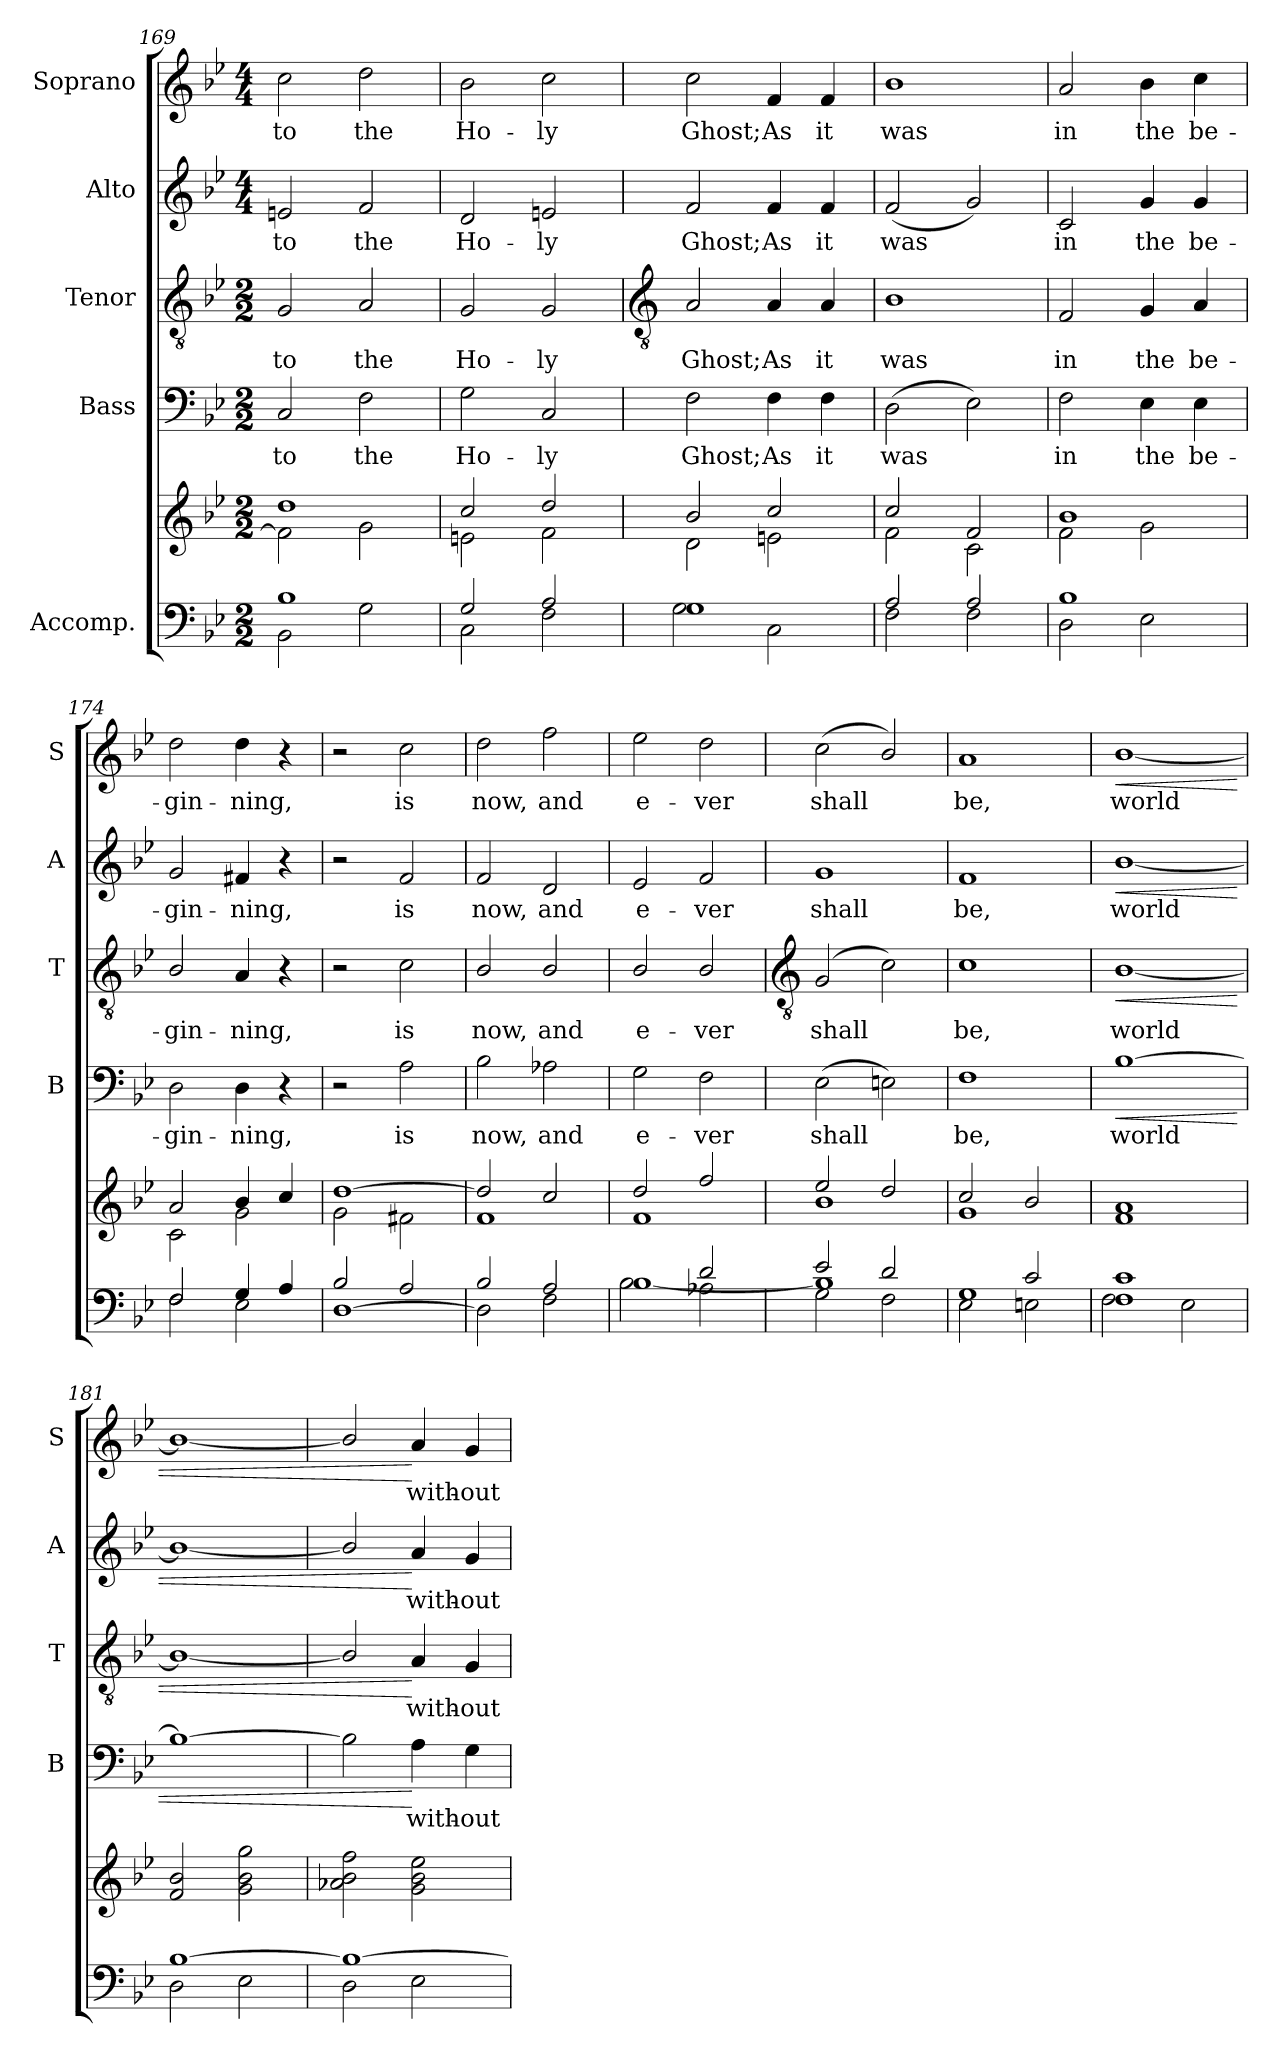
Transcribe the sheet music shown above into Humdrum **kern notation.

**kern	**kern	**kern	**text	**dynam	**kern	**text	**dynam	**kern	**text	**dynam	**kern	**text	**dynam
*part5	*part5	*part4	*part4	*part4	*part3	*part3	*part3	*part2	*part2	*part2	*part1	*part1	*part1
*staff6	*staff5	*staff4	*staff4	*staff4	*staff3	*staff3	*staff3	*staff2	*staff2	*staff2	*staff1	*staff1	*staff1
*I"Accomp.	*	*I"Bass	*	*	*I"Tenor	*	*	*I"Alto	*	*	*I"Soprano	*	*
*	*	*I'B	*	*	*I'T	*	*	*I'A	*	*	*I'S	*	*
*clefF4	*clefG2	*clefF4	*	*	*clefGv2	*	*	*clefG2	*	*	*clefG2	*	*
*k[b-e-]	*k[b-e-]	*k[b-e-]	*	*	*k[b-e-]	*	*	*k[b-e-]	*	*	*k[b-e-]	*	*
*B-:	*B-:	*B-:	*	*	*B-:	*	*	*B-:	*	*	*B-:	*	*
*M2/2	*M2/2	*M2/2	*	*	*M2/2	*	*	*M4/4	*	*	*M4/4	*	*
=169	=169	=169	=169	=169	=169	=169	=169	=169	=169	=169	=169	=169	=169
*^	*^	*	*	*	*	*	*	*	*	*	*	*	*
!	!	!	!	!	!LO:LY:b	!	!	!LO:LY:b	!	!	!LO:LY:b	!	!	!LO:LY:b	!
1B-/	2BB-\	1dd/	2f\]	2C	to	.	2G	to	.	2en	to	.	2cc	to	.
!	!	!	!	!	!LO:LY:b	!	!	!LO:LY:b	!	!	!LO:LY:b	!	!	!LO:LY:b	!
.	2G\	.	2g\	2F	the	.	2A	the	.	2f	the	.	2dd	the	.
=170	=170	=170	=170	=170	=170	=170	=170	=170	=170	=170	=170	=170	=170	=170	=170
!	!	!	!	!	!LO:LY:b	!	!	!LO:LY:b	!	!	!LO:LY:b	!	!	!LO:LY:b	!
2G/	2C\	2cc/	2en\	2G	Ho-	.	2G	Ho-	.	2d	Ho-	.	2b-	Ho-	.
!	!	!	!	!	!LO:LY:b	!	!	!LO:LY:b	!	!	!LO:LY:b	!	!	!LO:LY:b	!
2A/	2F\	2dd/	2f\	2C	-ly	.	2G	-ly	.	2en	-ly	.	2cc	-ly	.
!!LO:LB:g=z
=171	=171	=171	=171	=171	=171	=171	=171	=171	=171	=171	=171	=171	=171	=171	=171
*	*	*	*	*	*	*	*clefGv2	*	*	*	*	*	*	*	*
!	!	!	!	!	!LO:LY:b	!	!	!LO:LY:b	!	!	!LO:LY:b	!	!	!LO:LY:b	!
1G/	2G\	2b-/	2d\	2F	Ghost;	.	2A	Ghost;	.	2f	Ghost;	.	2cc	Ghost;	.
!	!	!	!	!	!LO:LY:b	!	!	!LO:LY:b	!	!	!LO:LY:b	!	!	!LO:LY:b	!
.	2C\	2cc/	2en\	4F	As	.	4A	As	.	4f	As	.	4f	As	.
!	!	!	!	!	!LO:LY:b	!	!	!LO:LY:b	!	!	!LO:LY:b	!	!	!LO:LY:b	!
.	.	.	.	4F	it	.	4A	it	.	4f	it	.	4f	it	.
!!LO:LB:g=z
=172	=172	=172	=172	=172	=172	=172	=172	=172	=172	=172	=172	=172	=172	=172	=172
*	*^	*	*	*	*	*	*	*	*	*	*	*	*	*	*
!	!	!	!	!	!	!LO:LY:b	!	!	!LO:LY:b	!	!	!LO:LY:b	!	!	!LO:LY:b	!
2A/	1ryy	2F\	2cc/	2f\	(>2D	was	.	1B-	was	.	(<2f	was	.	1b-	was	.
2A/	.	2F\	2f/	2c\	2E-)	.	.	.	.	.	2g)	.	.	.	.	.
=173	=173	=173	=173	=173	=173	=173	=173	=173	=173	=173	=173	=173	=173	=173	=173	=173
!	!	!	!	!	!	!LO:LY:b	!	!	!LO:LY:b	!	!	!LO:LY:b	!	!	!LO:LY:b	!
1B-/	1ryy	2D\	1b-/	2f\	2F	in	.	2F	in	.	2c	in	.	2a	in	.
!	!	!	!	!	!	!LO:LY:b	!	!	!LO:LY:b	!	!	!LO:LY:b	!	!	!LO:LY:b	!
.	.	2E-\	.	2g\	4E-	the	.	4G	the	.	4g	the	.	4b-	the	.
!	!	!	!	!	!	!LO:LY:b	!	!	!LO:LY:b	!	!	!LO:LY:b	!	!	!LO:LY:b	!
.	.	.	.	.	4E-	be-	.	4A	be-	.	4g	be-	.	4cc	be-	.
=174	=174	=174	=174	=174	=174	=174	=174	=174	=174	=174	=174	=174	=174	=174	=174	=174
!	!	!	!	!	!	!LO:LY:b	!	!	!LO:LY:b	!	!	!LO:LY:b	!	!	!LO:LY:b	!
2F/	1ryy	2F\	2a/	2c\	2D	-gin-	.	2B-/	-gin-	.	2g	-gin-	.	2dd	-gin-	.
!	!	!	!	!	!	!LO:LY:b	!	!	!LO:LY:b	!	!	!LO:LY:b	!	!	!LO:LY:b	!
4G/	.	2E-\	4b-/	2g\	4D	-ning,	.	4A	-ning,	.	4f#X	-ning,	.	4dd	-ning,	.
4A/	.	.	4cc/	.	4r	.	.	4r	.	.	4r	.	.	4r	.	.
=175	=175	=175	=175	=175	=175	=175	=175	=175	=175	=175	=175	=175	=175	=175	=175	=175
2B-/	1ryy	[1D\	[1dd/	2g\	2r	.	.	2r	.	.	2r	.	.	2r	.	.
!	!	!	!	!	!	!LO:LY:b	!	!	!LO:LY:b	!	!	!LO:LY:b	!	!	!LO:LY:b	!
2A/	.	.	.	2f#X\	2A	is	.	2c	is	.	2f	is	.	2cc	is	.
=176	=176	=176	=176	=176	=176	=176	=176	=176	=176	=176	=176	=176	=176	=176	=176	=176
!	!	!	!	!	!	!LO:LY:b	!	!	!LO:LY:b	!	!	!LO:LY:b	!	!	!LO:LY:b	!
2B-/	1ryy	2D\]	2dd/]	1f\	2B-	now,	.	2B-/	now,	.	2f	now,	.	2dd	now,	.
!	!	!	!	!	!	!LO:LY:b	!	!	!LO:LY:b	!	!	!LO:LY:b	!	!	!LO:LY:b	!
2A/	.	2F\	2cc/	.	2A-X	and	.	2B-/	and	.	2d	and	.	2ff	and	.
=177	=177	=177	=177	=177	=177	=177	=177	=177	=177	=177	=177	=177	=177	=177	=177	=177
!	!	!	!	!	!	!LO:LY:b	!	!	!LO:LY:b	!	!	!LO:LY:b	!	!	!LO:LY:b	!
2ryy	[1B-\	2B-\	2dd/	1f\	2G	e-	.	2B-/	e-	.	2e-	e-	.	2ee-	e-	.
!	!	!	!	!	!	!LO:LY:b	!	!	!LO:LY:b	!	!	!LO:LY:b	!	!	!LO:LY:b	!
2d/	.	2A-X\	2ff/	.	2F	-ver	.	2B-/	-ver	.	2f	-ver	.	2dd	-ver	.
!!LO:LB:g=z
=178	=178	=178	=178	=178	=178	=178	=178	=178	=178	=178	=178	=178	=178	=178	=178	=178
*	*	*	*	*	*	*	*	*clefGv2	*	*	*	*	*	*	*	*
!	!	!	!	!	!	!LO:LY:b	!	!	!LO:LY:b	!	!	!LO:LY:b	!	!	!LO:LY:b	!
2e-/	1B-\]	2G\	2ee-/	1b-\	(>2E-	shall	.	(<2G	shall	.	1g	shall	.	(>2cc	shall	.
2d/	.	2F\	2dd/	.	2En)	.	.	2c)	.	.	.	.	.	2b-/)	.	.
!!LO:LB:g=z
=179	=179	=179	=179	=179	=179	=179	=179	=179	=179	=179	=179	=179	=179	=179	=179	=179
!	!	!	!	!	!	!LO:LY:b	!	!	!LO:LY:b	!	!	!LO:LY:b	!	!	!LO:LY:b	!
2ryy	1G\	2E-\	2cc/	1g\	1F	be,	.	1c	be,	.	1f	be,	.	1a	be,	.
2c/	.	2En\	2b-/	.	.	.	.	.	.	.	.	.	.	.	.	.
=180	=180	=180	=180	=180	=180	=180	=180	=180	=180	=180	=180	=180	=180	=180	=180	=180
!	!	!	!	!	!	!LO:LY:b	!LO:HP:b	!	!LO:LY:b	!LO:HP:b	!	!LO:LY:b	!LO:HP:b	!	!LO:LY:b	!LO:HP:b
1F/ 1c/	1ryy	2F\	1f/ 1a/	1ryy	[1B-	world	<	[1B-/	world	<	[1b-/	world	<	[1b-/	world	<
.	.	2E-\	.	.	.	.	.	.	.	.	.	.	.	.	.	.
=181	=181	=181	=181	=181	=181	=181	=181	=181	=181	=181	=181	=181	=181	=181	=181	=181
[1B-/	1ryy	2D\	2f/ 2b-/	2ryy	1B-_	.	.	1B-/_	.	.	1b-/_	.	.	1b-/_	.	.
.	.	2E-\	2ryy	2g\ 2b-\ 2gg\	.	.	.	.	.	.	.	.	.	.	.	.
=182	=182	=182	=182	=182	=182	=182	=182	=182	=182	=182	=182	=182	=182	=182	=182	=182
1B-/_	1ryy	2D\	1ryy	2a-X\ 2b-\ 2ff\	2B-]	.	.	2B-/]	.	.	2b-/]	.	.	2b-/]	.	.
!	!	!	!	!	!	!LO:LY:b	!	!	!LO:LY:b	!	!	!LO:LY:b	!	!	!LO:LY:b	!
.	.	2E-\	.	2g\ 2b-\ 2ee-\	4A	with-	[	4A	with-	[	4a	with-	[	4a	with-	[
!	!	!	!	!	!	!LO:LY:b	!	!	!LO:LY:b	!	!	!LO:LY:b	!	!	!LO:LY:b	!
.	.	.	.	.	4G	-out	.	4G	-out	.	4g	-out	.	4g	-out	.
*v	*v	*v	*	*	*	*	*	*	*	*	*	*	*	*	*	*
*	*v	*v	*	*	*	*	*	*	*	*	*	*	*	*
=	=	=	=	=	=	=	=	=	=	=	=	=	=
*-	*-	*-	*-	*-	*-	*-	*-	*-	*-	*-	*-	*-	*-
